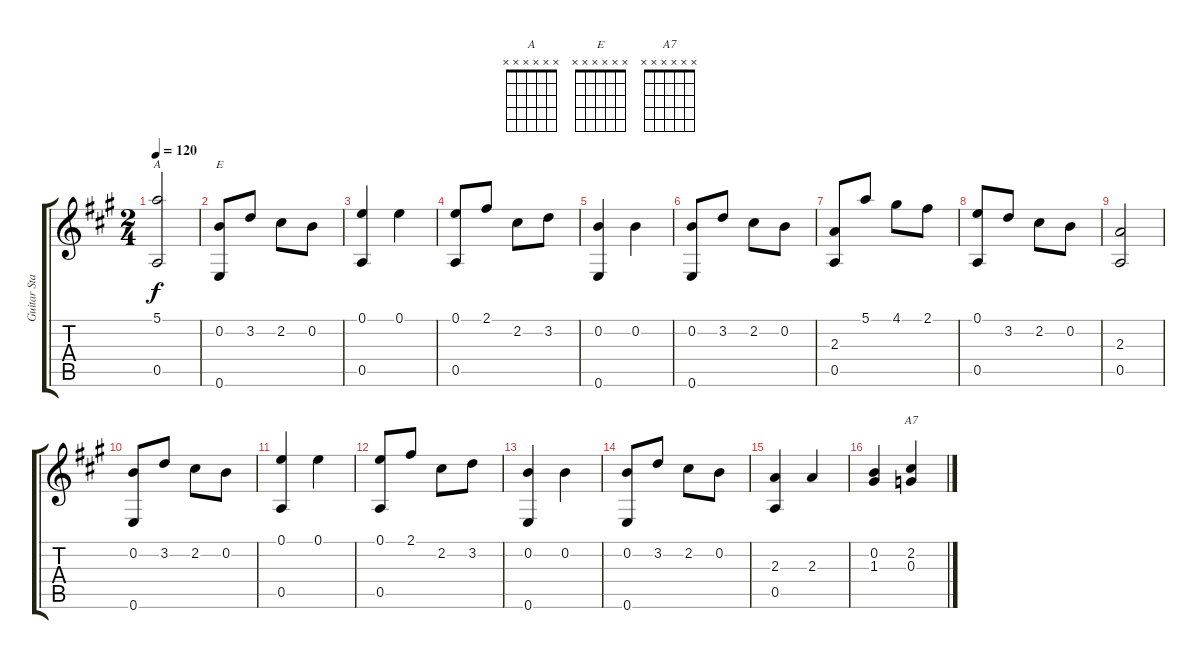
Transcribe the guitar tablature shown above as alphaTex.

\track ("Guitar Standart" "Guitar Sta") {instrument acousticguitarnylon}
\staff {score tabs}
\tuning (E4 B3 G3 D3 A2 E2) {hide}
\chord ("A" x x x x x x)
\chord ("E" x x x x x x)
\chord ("A7" x x x x x x)
\ts (2 4)
\tempo 120
\clef g2
\ks a
(5.1 0.5).2{ch "A" dy f} |
(0.2 0.6).8{ch "E"} 3.2.8 2.2.8 0.2.8 |
(0.1 0.5).4 0.1.4 |
(0.1 0.5).8 2.1.8 2.2.8 3.2.8 |
(0.2 0.6).4 0.2.4 |
(0.2 0.6).8 3.2.8 2.2.8 0.2.8 |
(2.3 0.5).8 5.1.8 4.1.8 2.1.8 |
(0.1 0.5).8 3.2.8 2.2.8 0.2.8 |
(2.3 0.5).2 |
(0.2 0.6).8 3.2.8 2.2.8 0.2.8 |
(0.1 0.5).4 0.1.4 |
(0.1 0.5).8 2.1.8 2.2.8 3.2.8 |
(0.2 0.6).4 0.2.4 |
(0.2 0.6).8 3.2.8 2.2.8 0.2.8 |
(2.3 0.5).4 2.3.4 |
(0.2 1.3).4 (2.2 0.3).4{ch "A7"}
